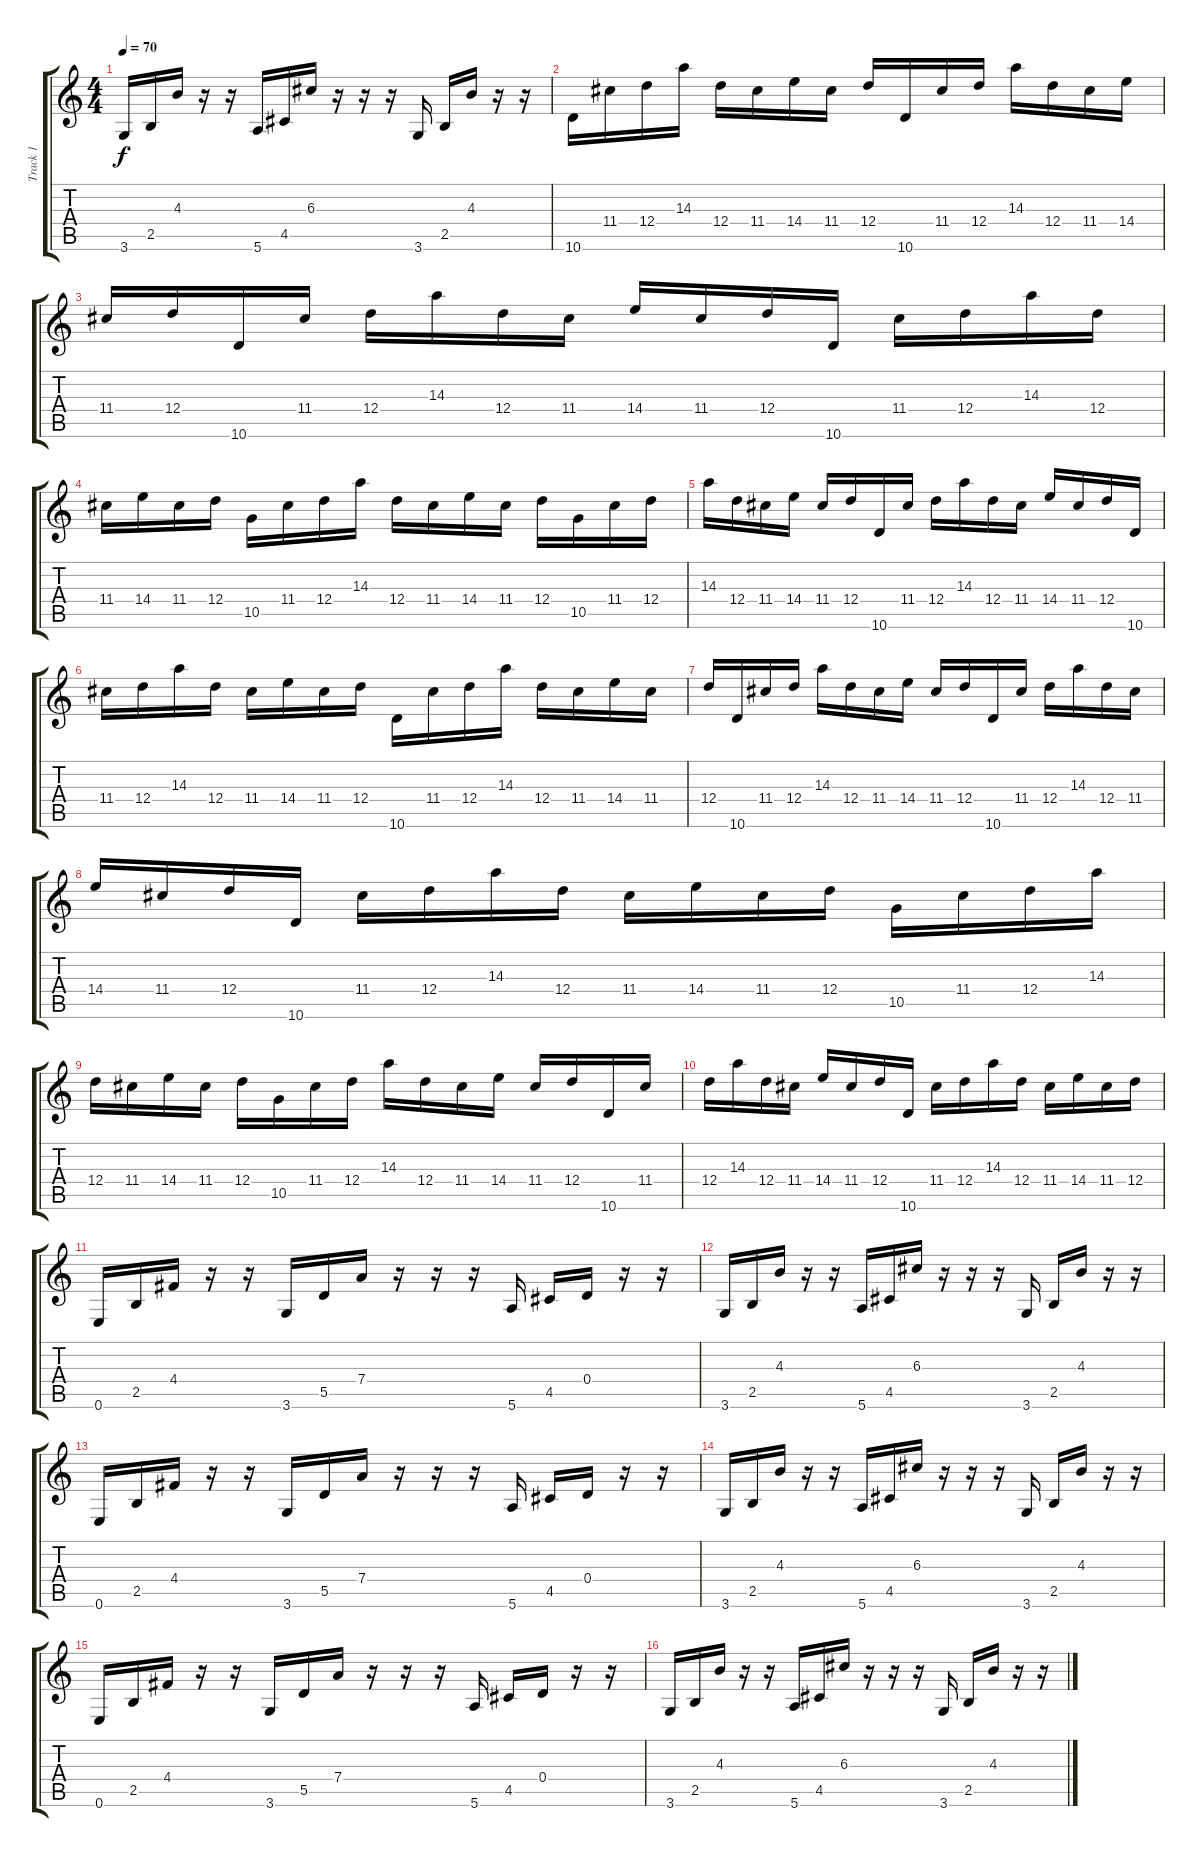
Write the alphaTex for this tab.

\track ("Track 1" "Track 1") {instrument acousticguitarsteel}
\staff {score tabs}
\tuning (E4 B3 G3 D3 A2 E2) {hide}
\ts (4 4)
\tempo 70
\clef g2
\ks c
3.6.16{dy f} 2.5.16 4.3.16 r.16 r.16 5.6.16 4.5.16 6.3.16 r.16 r.16 r.16 3.6.16 2.5.16 4.3.16 r.16 r.16 |
10.6.16 11.4.16 12.4.16 14.3.16 12.4.16 11.4.16 14.4.16 11.4.16 12.4.16 10.6.16 11.4.16 12.4.16 14.3.16 12.4.16 11.4.16 14.4.16 |
11.4.16 12.4.16 10.6.16 11.4.16 12.4.16 14.3.16 12.4.16 11.4.16 14.4.16 11.4.16 12.4.16 10.6.16 11.4.16 12.4.16 14.3.16 12.4.16 |
11.4.16 14.4.16 11.4.16 12.4.16 10.5.16 11.4.16 12.4.16 14.3.16 12.4.16 11.4.16 14.4.16 11.4.16 12.4.16 10.5.16 11.4.16 12.4.16 |
14.3.16 12.4.16 11.4.16 14.4.16 11.4.16 12.4.16 10.6.16 11.4.16 12.4.16 14.3.16 12.4.16 11.4.16 14.4.16 11.4.16 12.4.16 10.6.16 |
11.4.16 12.4.16 14.3.16 12.4.16 11.4.16 14.4.16 11.4.16 12.4.16 10.6.16 11.4.16 12.4.16 14.3.16 12.4.16 11.4.16 14.4.16 11.4.16 |
12.4.16 10.6.16 11.4.16 12.4.16 14.3.16 12.4.16 11.4.16 14.4.16 11.4.16 12.4.16 10.6.16 11.4.16 12.4.16 14.3.16 12.4.16 11.4.16 |
14.4.16 11.4.16 12.4.16 10.6.16 11.4.16 12.4.16 14.3.16 12.4.16 11.4.16 14.4.16 11.4.16 12.4.16 10.5.16 11.4.16 12.4.16 14.3.16 |
12.4.16 11.4.16 14.4.16 11.4.16 12.4.16 10.5.16 11.4.16 12.4.16 14.3.16 12.4.16 11.4.16 14.4.16 11.4.16 12.4.16 10.6.16 11.4.16 |
12.4.16 14.3.16 12.4.16 11.4.16 14.4.16 11.4.16 12.4.16 10.6.16 11.4.16 12.4.16 14.3.16 12.4.16 11.4.16 14.4.16 11.4.16 12.4.16 |
0.6.16 2.5.16 4.4.16 r.16 r.16 3.6.16 5.5.16 7.4.16 r.16 r.16 r.16 5.6.16 4.5.16 0.4.16 r.16 r.16 |
3.6.16 2.5.16 4.3.16 r.16 r.16 5.6.16 4.5.16 6.3.16 r.16 r.16 r.16 3.6.16 2.5.16 4.3.16 r.16 r.16 |
0.6.16 2.5.16 4.4.16 r.16 r.16 3.6.16 5.5.16 7.4.16 r.16 r.16 r.16 5.6.16 4.5.16 0.4.16 r.16 r.16 |
3.6.16 2.5.16 4.3.16 r.16 r.16 5.6.16 4.5.16 6.3.16 r.16 r.16 r.16 3.6.16 2.5.16 4.3.16 r.16 r.16 |
0.6.16 2.5.16 4.4.16 r.16 r.16 3.6.16 5.5.16 7.4.16 r.16 r.16 r.16 5.6.16 4.5.16 0.4.16 r.16 r.16 |
3.6.16 2.5.16 4.3.16 r.16 r.16 5.6.16 4.5.16 6.3.16 r.16 r.16 r.16 3.6.16 2.5.16 4.3.16 r.16 r.16
